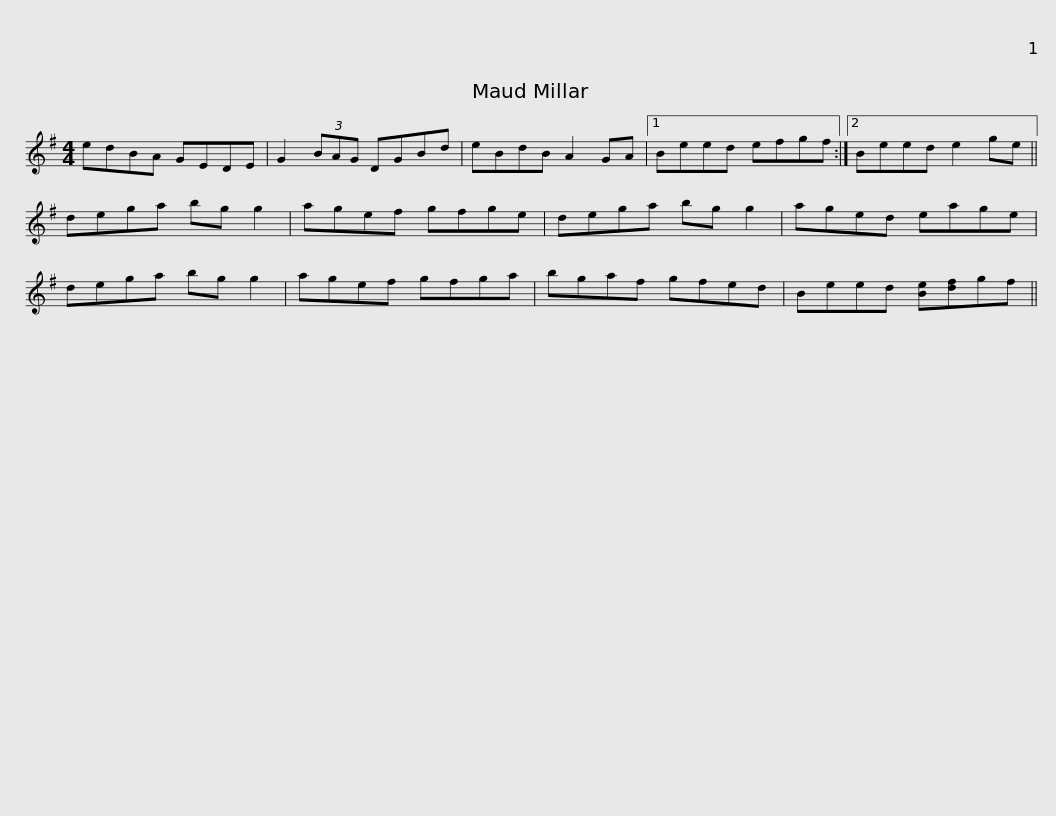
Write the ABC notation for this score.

X:1
L:1/8
M:4/4
I:linebreak $
K:G
V:1 treble
V:1
 edBA GEDE | G2 (3BAG DGBd | eBdB A2 GA |1 Beed efgf :|2 Beed e2 ge ||$ %5
 dega bg g2 | agef gfge | dega bg g2 | aged eage | dega bg g2 |$ %10
 agef gfga | bgaf gfed | Beed [Be][df]gf || %13
